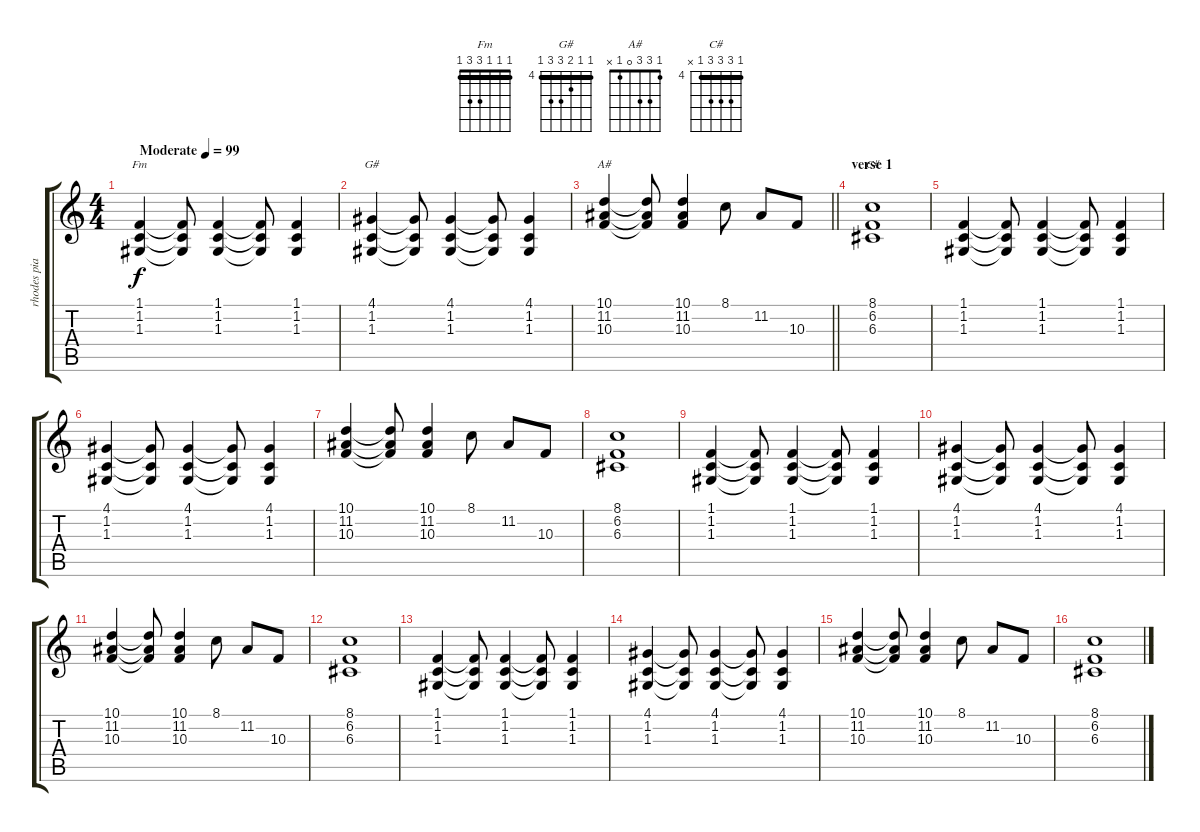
\track ("rhodes piano" "rhodes pia") {instrument electricpiano1}
\staff {score tabs}
\tuning (E4 B3 G3 D3 A2 E2) {hide}
\chord ("Fm" 1 1 1 3 3 1) {barre 1}
\chord ("G#" 4 4 5 6 6 4) {firstfret 4 barre 4}
\chord ("A#" 1 3 3 0 1 x)
\chord ("C#" 4 6 6 6 4 x) {firstfret 4 barre 4}
\ts (4 4)
\tempo (99 "Moderate")
\clef g2
\ks c
(1.1 1.2 1.3).4{ch "Fm" dy f instrument electricpiano1} (1.1{t} 1.2{t} 1.3{t}).8 (1.1 1.2 1.3).4 (1.1{t} 1.2{t} 1.3{t}).8 (1.1 1.2 1.3).4 |
(4.1 1.2 1.3).4{ch "G#"} (4.1{t} 1.2{t} 1.3{t}).8 (4.1 1.2 1.3).4 (4.1{t} 1.2{t} 1.3{t}).8 (4.1 1.2 1.3).4 |
\barLineRight lightlight
(10.1 11.2 10.3).4{ch "A#"} (10.1{t} 11.2{t} 10.3{t}).8 (10.1 11.2 10.3).4 8.1.8 11.2.8 10.3.8 |
\section ("" "verse 1")
(8.1 6.2 6.3).1{ch "C#"} |
(1.1 1.2 1.3).4 (1.1{t} 1.2{t} 1.3{t}).8 (1.1 1.2 1.3).4 (1.1{t} 1.2{t} 1.3{t}).8 (1.1 1.2 1.3).4 |
(4.1 1.2 1.3).4 (4.1{t} 1.2{t} 1.3{t}).8 (4.1 1.2 1.3).4 (4.1{t} 1.2{t} 1.3{t}).8 (4.1 1.2 1.3).4 |
(10.1 11.2 10.3).4 (10.1{t} 11.2{t} 10.3{t}).8 (10.1 11.2 10.3).4 8.1.8 11.2.8 10.3.8 |
(8.1 6.2 6.3).1 |
(1.1 1.2 1.3).4 (1.1{t} 1.2{t} 1.3{t}).8 (1.1 1.2 1.3).4 (1.1{t} 1.2{t} 1.3{t}).8 (1.1 1.2 1.3).4 |
(4.1 1.2 1.3).4 (4.1{t} 1.2{t} 1.3{t}).8 (4.1 1.2 1.3).4 (4.1{t} 1.2{t} 1.3{t}).8 (4.1 1.2 1.3).4 |
(10.1 11.2 10.3).4 (10.1{t} 11.2{t} 10.3{t}).8 (10.1 11.2 10.3).4 8.1.8 11.2.8 10.3.8 |
(8.1 6.2 6.3).1 |
(1.1 1.2 1.3).4 (1.1{t} 1.2{t} 1.3{t}).8 (1.1 1.2 1.3).4 (1.1{t} 1.2{t} 1.3{t}).8 (1.1 1.2 1.3).4 |
(4.1 1.2 1.3).4 (4.1{t} 1.2{t} 1.3{t}).8 (4.1 1.2 1.3).4 (4.1{t} 1.2{t} 1.3{t}).8 (4.1 1.2 1.3).4 |
(10.1 11.2 10.3).4 (10.1{t} 11.2{t} 10.3{t}).8 (10.1 11.2 10.3).4 8.1.8 11.2.8 10.3.8 |
(8.1 6.2 6.3).1
